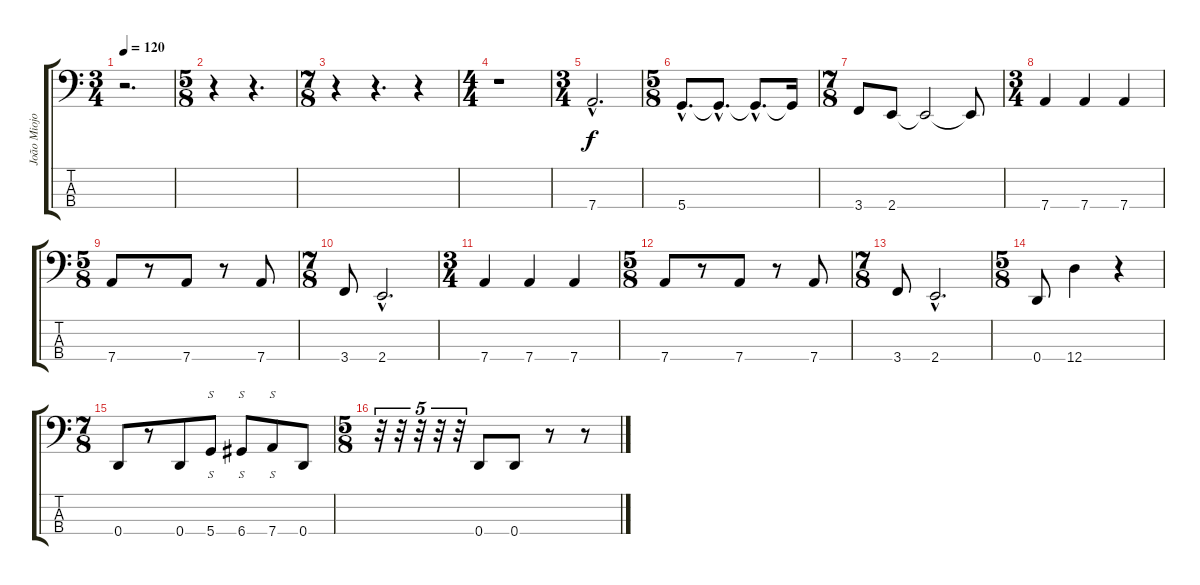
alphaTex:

\track ("João Miojo" "João Miojo") {instrument electricbassfinger}
\staff {score tabs}
\tuning (G2 D2 A1 D1) {hide}
\ts (3 4)
\tempo 120
\clef f4
\ks c
r.2{d dy f instrument electricbassfinger} |
\ts (5 8)
r.4 r.4{d} |
\ts (7 8)
r.4 r.4{d} r.4 |
\ts (4 4)
r.1 |
\ts (3 4)
7.4{hac}.2{d} |
\ts (5 8)
5.4{hac}.8{d} 5.4{hac t}.8{d} 5.4{hac t}.8{d} 5.4{t}.16 |
\ts (7 8)
3.4.8 2.4.8 2.4{t}.2 2.4{t}.8 |
\ts (3 4)
7.4.4 7.4.4 7.4.4 |
\ts (5 8)
7.4.8 r.8 7.4.8 r.8 7.4.8 |
\ts (7 8)
3.4.8 2.4{hac}.2{d} |
\ts (3 4)
7.4.4 7.4.4 7.4.4 |
\ts (5 8)
7.4.8 r.8 7.4.8 r.8 7.4.8 |
\ts (7 8)
3.4.8 2.4{hac}.2{d} |
\ts (5 8)
0.4.8 12.4.4 r.4 |
\ts (7 8)
0.4.8 r.8 0.4.8 5.4.8{s} 6.4.8{s} 7.4.8{s} 0.4.8 |
\ts (5 8)
r.32{tu (5 4)} r.32{tu (5 4)} r.32{tu (5 4)} r.32{tu (5 4)} r.32{tu (5 4)} 0.4.8 0.4.8 r.8 r.8
